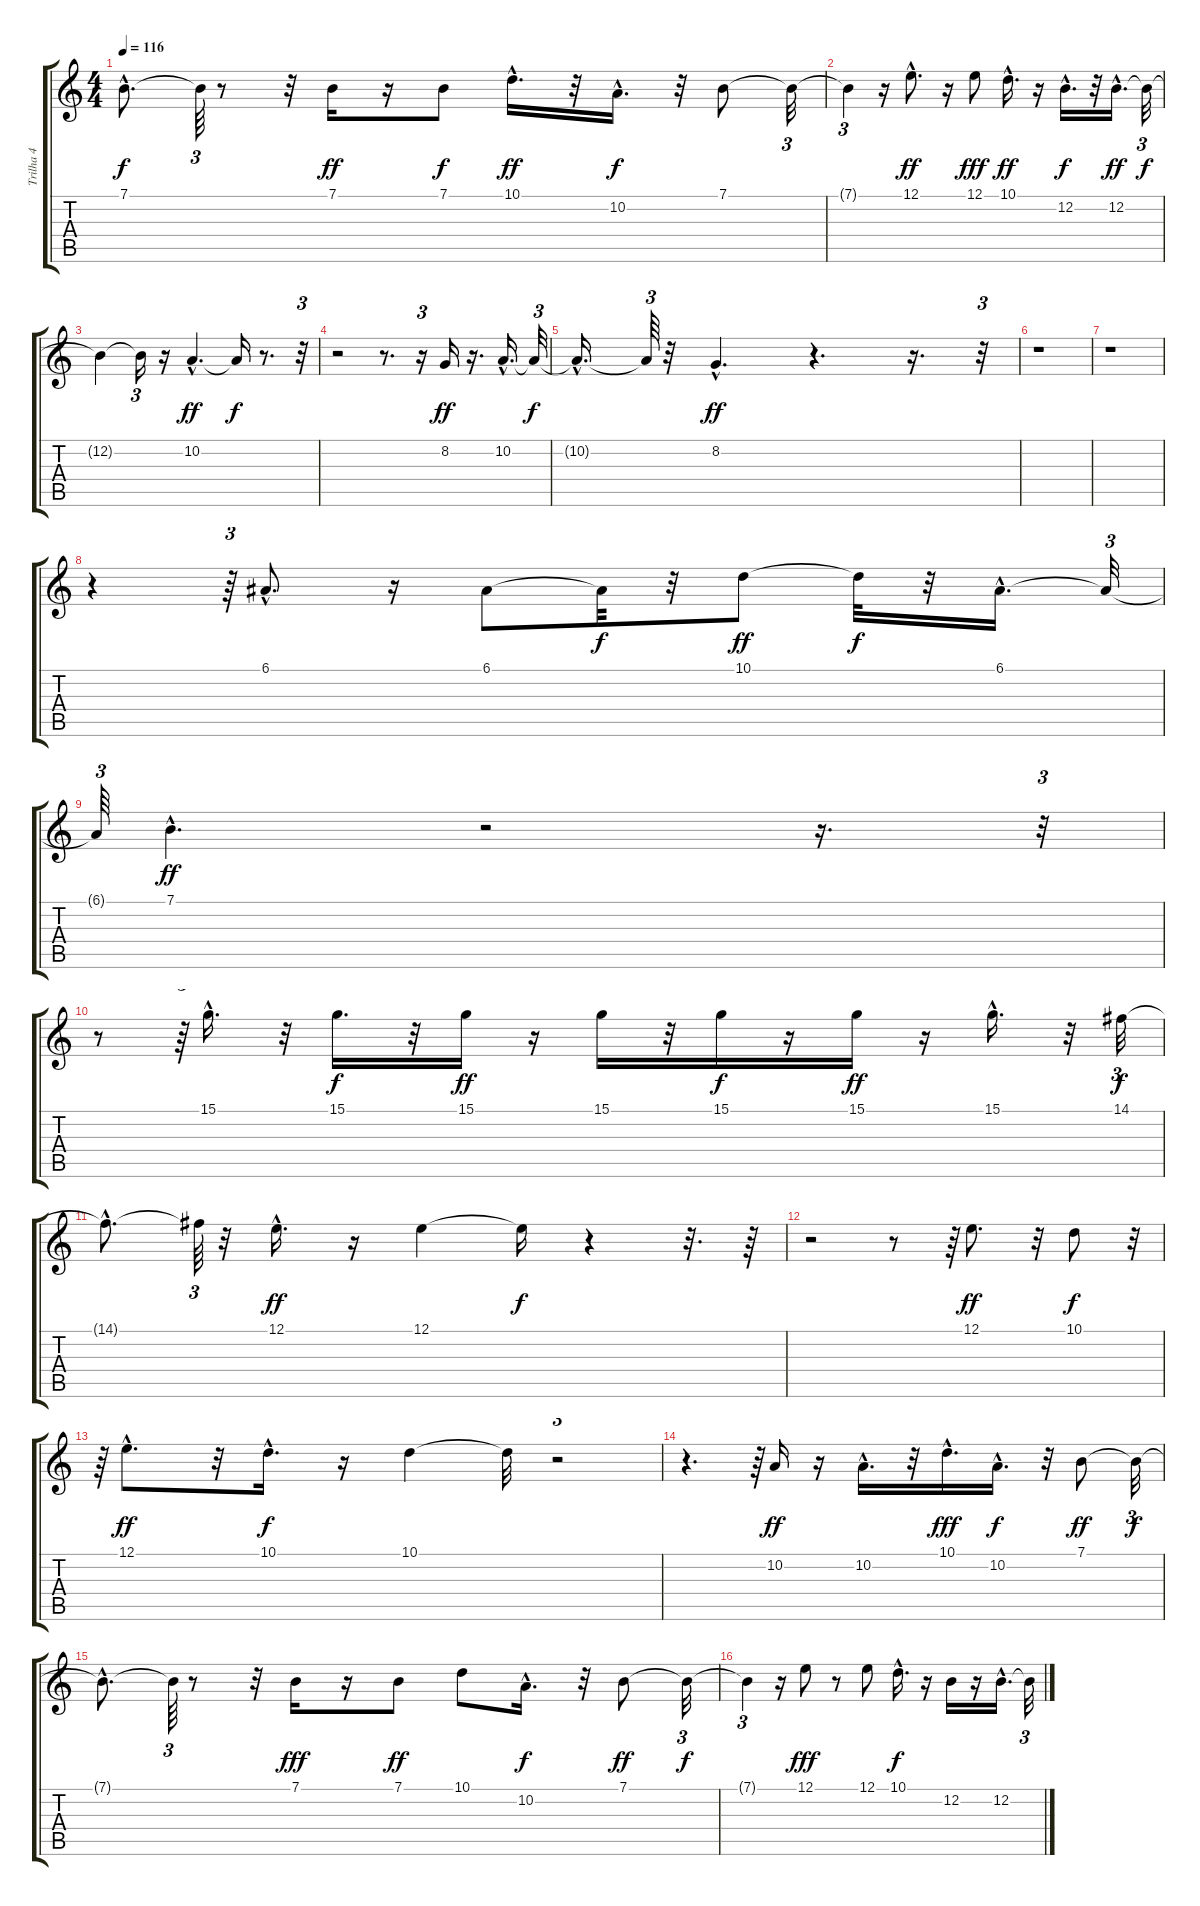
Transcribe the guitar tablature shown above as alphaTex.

\track ("Trilha 4" "Trilha 4") {instrument flute}
\staff {score tabs}
\tuning (E4 B3 G3 D3 A2 E2) {hide}
\ts (4 4)
\tempo 116
\clef g2
\ks c
7.1{hac t}.8{d dy f} 7.1{t}.64{tu (3 2)} r.8 r.32 7.1.16{dy ff} r.16 7.1.8{dy f} 10.1{hac}.16{d dy ff} r.32 10.2{hac}.16{d dy f} r.32 7.1.8 7.1{t}.32{tu (3 2)} |
7.1{t}.4{tu (3 2)} r.16 12.1{hac}.8{d dy ff} r.16 12.1.8{dy fff} 10.1{hac}.16{d dy ff} r.16 12.2{hac}.16{d dy f} r.32 12.2{hac}.16{d dy ff} 12.2{t}.32{tu (3 2) dy f} |
12.2{t}.4 12.2{t}.16{tu (3 2)} r.16 10.2{hac}.4{d dy ff} 10.2{t}.16{dy f} r.8{d} r.32{tu (3 2)} |
r.2 r.8{d} r.16{tu (3 2)} 8.2.16{dy ff} r.16{d} 10.2{hac}.16{d} 10.2{t}.32{tu (3 2) dy f} |
10.2{hac t}.16{d} 10.2{t}.64{tu (3 2)} r.32 8.2{hac}.4{d dy ff} r.4{d} r.16{d} r.32{tu (3 2)} |
r.1 |
r.1 |
r.4 r.64{tu (3 2)} 6.1{hac}.8{d} r.16 6.1.8 6.1{t}.32{dy f} r.32 10.1.8{dy ff} 10.1{t}.32{dy f} r.32 6.1{hac}.16{d} 6.1{t}.32{tu (3 2)} |
6.1{t}.64{tu (3 2)} 7.1{hac}.4{d dy ff} r.2 r.16{d} r.32{tu (3 2)} |
r.8 r.64{tu (3 2)} 15.1{hac}.16{d} r.32 15.1.16{d dy f} r.32 15.1.16{dy ff} r.16 15.1.16 r.32 15.1.16{dy f} r.16 15.1.16{dy ff} r.16 15.1{hac}.16{d} r.32 14.1.32{tu (3 2) dy f} |
14.1{hac t}.8{d} 14.1{t}.64{tu (3 2)} r.32 12.1{hac}.16{d dy ff} r.16 12.1.4 12.1{t}.16{dy f} r.4 r.32{d} r.64 |
r.2 r.8 r.64{tu (3 2)} 12.1.8{d dy ff} r.32 10.1.8{dy f} r.32{tu (3 2)} |
r.64{tu (3 2)} 12.1{hac}.8{d dy ff} r.32 10.1{hac}.16{d dy f} r.16 10.1.4 10.1{t}.32 r.2{tu (3 2)} |
r.4{d} r.64{tu (3 2)} 10.2.16{dy ff} r.16 10.2{hac}.16{d} r.32 10.1{hac}.16{d dy fff} 10.2{hac}.16{d dy f} r.32 7.1.8{dy ff} 7.1{t}.32{tu (3 2) dy f} |
7.1{hac t}.8{d} 7.1{t}.64{tu (3 2)} r.8 r.32 7.1.16{dy fff} r.16 7.1.8{dy ff} 10.1.8 10.2{hac}.16{d dy f} r.32 7.1.8{dy ff} 7.1{t}.32{tu (3 2) dy f} |
7.1{t}.4{tu (3 2)} r.16 12.1.8{dy fff} r.8 12.1.8 10.1{hac}.16{d dy f} r.16 12.2.16 r.16 12.2{hac}.16{d} 12.2{t}.32{tu (3 2)}
